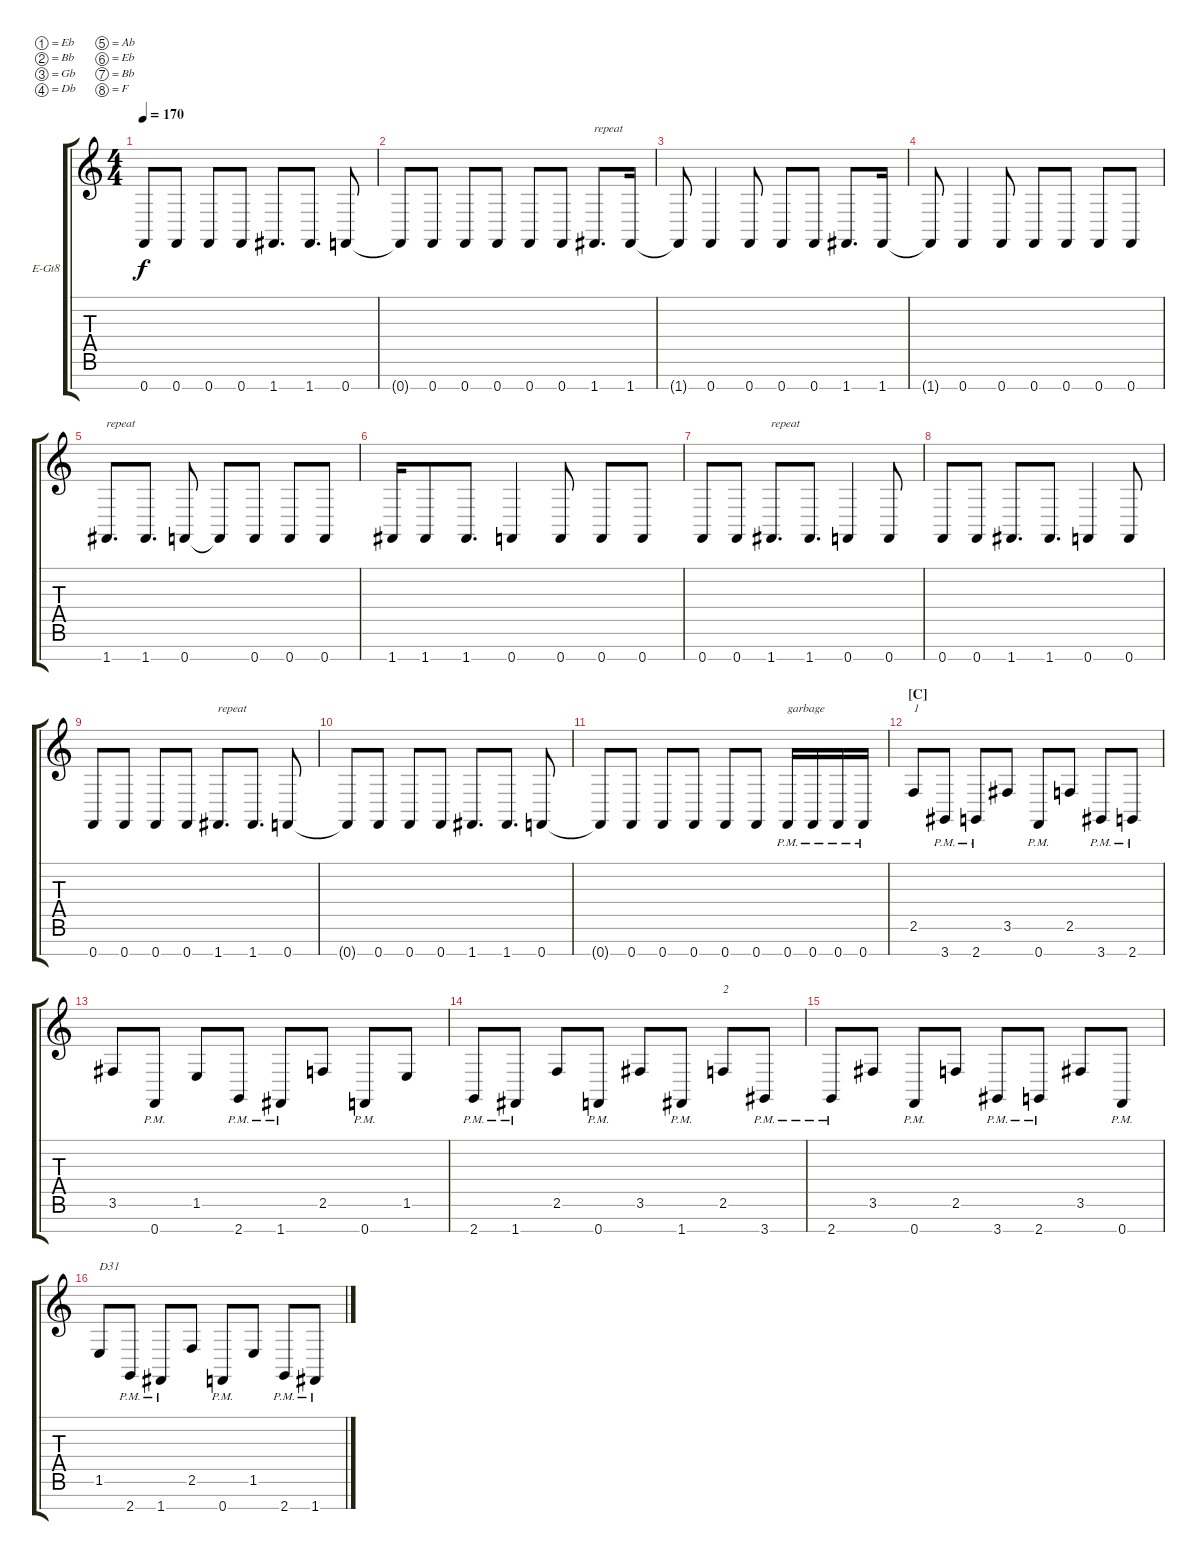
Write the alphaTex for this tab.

\defaultSystemsLayout 4
\bracketExtendMode groupsimilarinstruments
\firstSystemTrackNameOrientation horizontal
\otherSystemsTrackNameOrientation horizontal
\track ("Rhythm" "E-Gt8") {instrument distortionguitar}
\staff {score tabs}
\tuning (Eb4 Bb3 Gb3 Db3 Ab2 Eb2 Bb1 F1)
\ts (4 4)
\tempo 170
\clef g2
\ks c
0.8{t}.8{dy f} 0.8.8 0.8.8 0.8.8 1.8.8{d} 1.8.8{d} 0.8.8 |
0.8{t}.8 0.8.8 0.8.8 0.8.8 0.8.8 0.8.8 1.8.8{d txt "repeat"} 1.8.16 |
1.8{t}.8 0.8.4 0.8.8 0.8.8 0.8.8 1.8.8{d} 1.8.16 |
1.8{t}.8 0.8.4 0.8.8 0.8.8 0.8.8 0.8.8 0.8.8 |
1.8.8{d txt "repeat"} 1.8.8{d} 0.8.8 0.8{t}.8 0.8.8 0.8.8 0.8.8 |
1.8.16 1.8.8 1.8.8{d} 0.8.4 0.8.8 0.8.8 0.8.8 |
0.8.8 0.8.8 1.8.8{d txt "repeat"} 1.8.8{d} 0.8.4 0.8.8 |
0.8.8 0.8.8 1.8.8{d} 1.8.8{d} 0.8.4 0.8.8 |
0.8.8 0.8.8 0.8.8 0.8.8 1.8.8{d txt "repeat"} 1.8.8{d} 0.8.8 |
0.8{t}.8 0.8.8 0.8.8 0.8.8 1.8.8{d} 1.8.8{d} 0.8.8 |
0.8{t}.8 0.8.8 0.8.8 0.8.8 0.8.8 0.8.8 0.8{pm}.16{txt "garbage"} 0.8{pm}.16 0.8{pm}.16 0.8{pm}.16 |
\section ("C" "")
2.6.8{txt "1"} 3.8{pm}.8 2.8{pm}.8 3.6.8 0.8{pm}.8 2.6.8 3.8{pm}.8 2.8{pm}.8 |
3.6.8 0.8{pm}.8 1.6.8 2.8{pm}.8 1.8{pm}.8 2.6.8 0.8{pm}.8 1.6.8 |
2.8{pm}.8 1.8{pm}.8 2.6.8 0.8{pm}.8 3.6.8 1.8{pm}.8 2.6.8{txt "2"} 3.8{pm}.8 |
2.8{pm}.8 3.6.8 0.8{pm}.8 2.6.8 3.8{pm}.8 2.8{pm}.8 3.6.8 0.8{pm}.8 |
1.6.8{txt "D31"} 2.8{pm}.8 1.8{pm}.8 2.6.8 0.8{pm}.8 1.6.8 2.8{pm}.8 1.8{pm}.8
